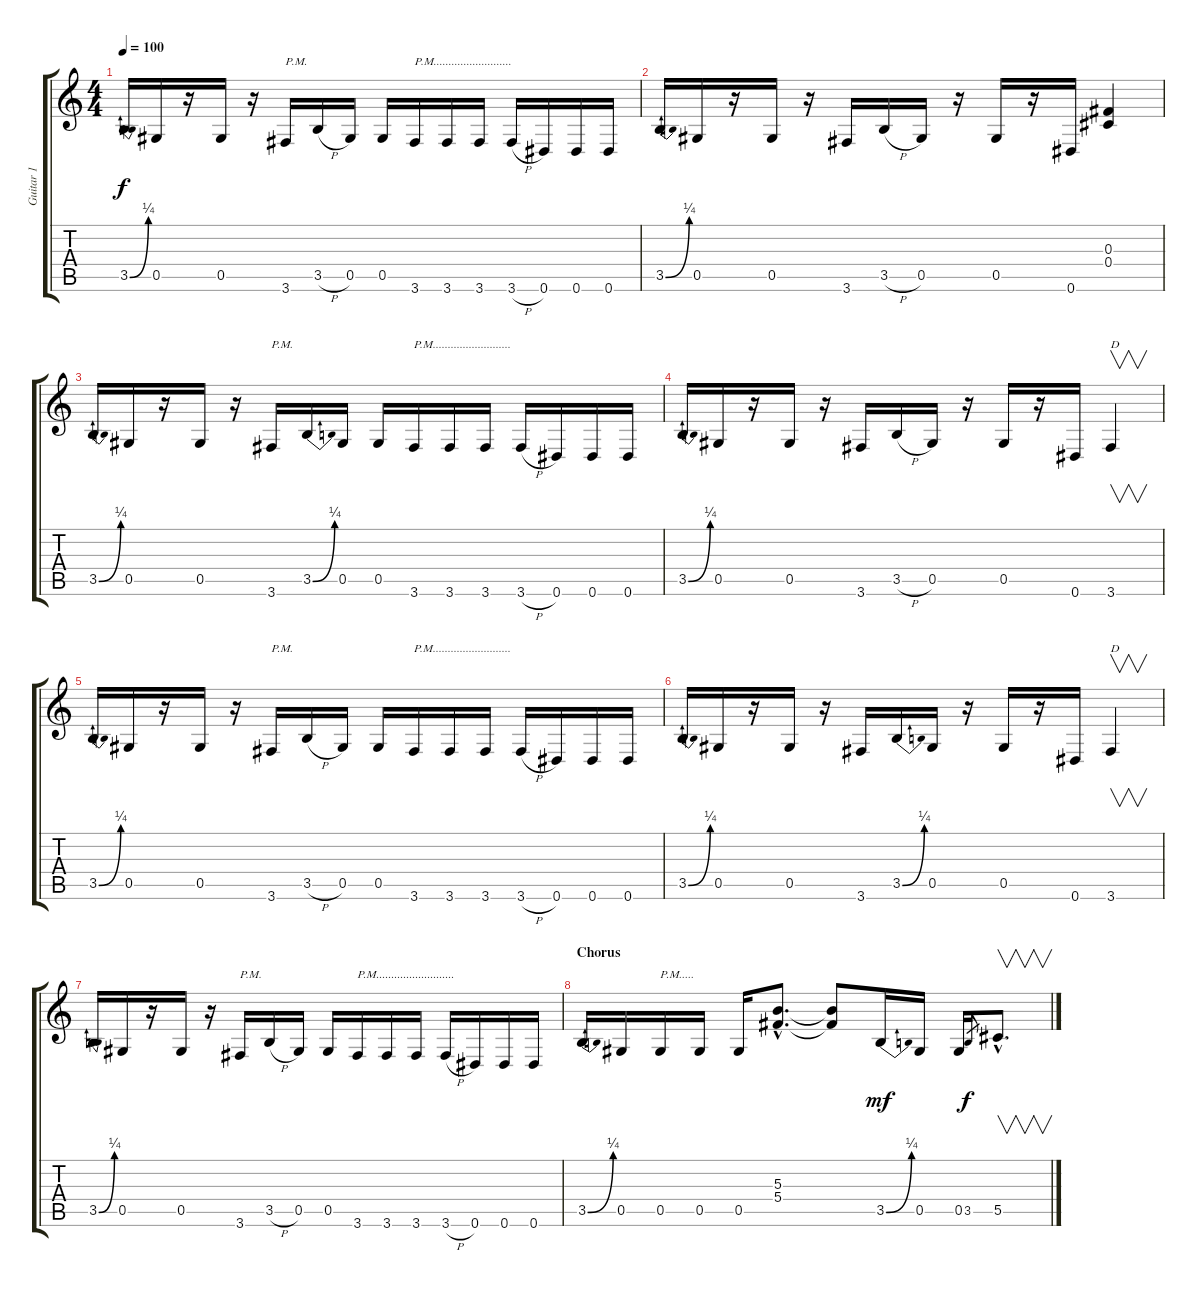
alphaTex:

\track ("Guitar 1" "Guitar 1") {instrument overdrivenguitar}
\staff {score tabs}
\tuning (Eb4 Bb3 Gb3 Db3 Ab2 Eb2) {hide}
\ts (4 4)
\tempo 100
\clef g2
\ks c
3.5{be (bend 0 0 60 1)}.16{dy f} 0.5.16 r.16 0.5.16 r.16 3.6.16{txt "P.M."} 3.5{h}.16 0.5.16 0.5.16 3.6.16{txt "P.M.........................."} 3.6.16 3.6.16 3.6{h}.16 0.6.16 0.6.16 0.6.16 |
3.5{be (bend 0 0 60 1)}.16 0.5.16 r.16 0.5.16 r.16 3.6.16 3.5{h}.16 0.5.16 r.16 0.5.16 r.16 0.6.16 (0.3 0.4).4 |
3.5{be (bend 0 0 60 1)}.16 0.5.16 r.16 0.5.16 r.16 3.6.16{txt "P.M."} 3.5{be (bend 0 0 60 1)}.16 0.5.16 0.5.16 3.6.16{txt "P.M.........................."} 3.6.16 3.6.16 3.6{h}.16 0.6.16 0.6.16 0.6.16 |
3.5{be (bend 0 0 60 1)}.16 0.5.16 r.16 0.5.16 r.16 3.6.16 3.5{h}.16 0.5.16 r.16 0.5.16 r.16 0.6.16 3.6.4{v txt "D"} |
3.5{be (bend 0 0 60 1)}.16 0.5.16 r.16 0.5.16 r.16 3.6.16{txt "P.M."} 3.5{h}.16 0.5.16 0.5.16 3.6.16{txt "P.M.........................."} 3.6.16 3.6.16 3.6{h}.16 0.6.16 0.6.16 0.6.16 |
3.5{be (bend 0 0 60 1)}.16 0.5.16 r.16 0.5.16 r.16 3.6.16 3.5{be (bend 0 0 60 1)}.16 0.5.16 r.16 0.5.16 r.16 0.6.16 3.6.4{v txt "D"} |
3.5{be (bend 0 0 60 1)}.16 0.5.16 r.16 0.5.16 r.16 3.6.16{txt "P.M."} 3.5{h}.16 0.5.16 0.5.16 3.6.16{txt "P.M.........................."} 3.6.16 3.6.16 3.6{h}.16 0.6.16 0.6.16 0.6.16 |
\section ("" "Chorus")
3.5{be (bend 0 0 60 1)}.16 0.5.16 0.5.16{txt "P.M....."} 0.5.16 0.5.16 (5.3{hac} 5.4{hac}).8{d} (5.3{t} 5.4{t}).8 3.5{be (bend 0 0 60 1)}.16{dy mf} 0.5.16 0.5.16 3.5.8{gr dy f} 5.5{hac}.8{v d}
